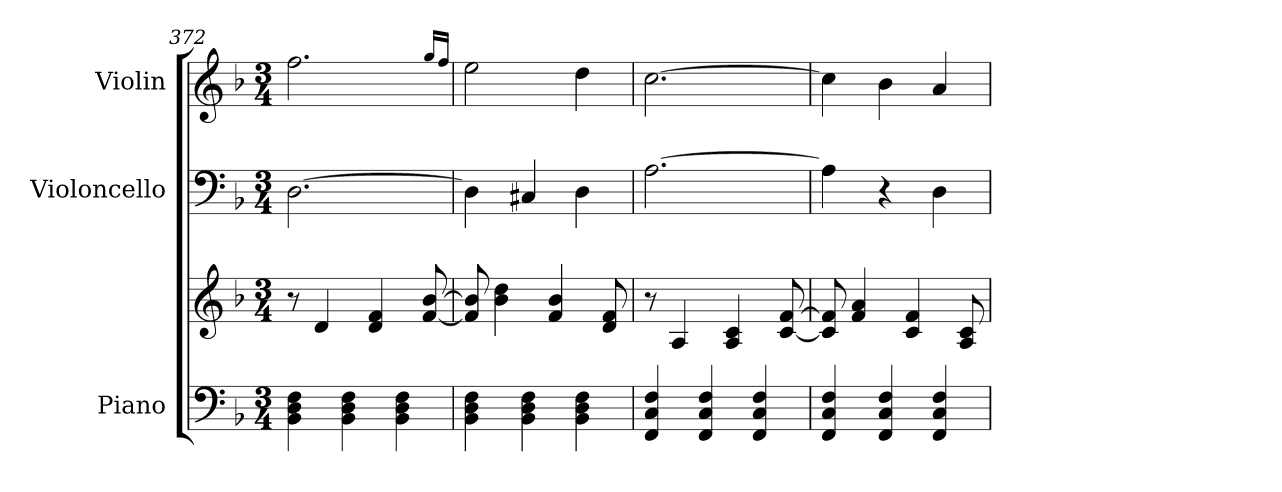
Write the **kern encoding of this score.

**kern	**kern	**kern	**kern
*part3	*part3	*part2	*part1
*staff4	*staff3	*staff2	*staff1
*I"Piano	*	*I"Violoncello	*I"Violin
*I'Pno	*	*I'Vc	*I'Vln
*clefF4	*clefG2	*clefF4	*clefG2
*k[b-]	*k[b-]	*k[b-]	*k[b-]
*M3/4	*M3/4	*M3/4	*M3/4
=372	=372	=372	=372
4BB-\ 4D\ 4F\	8r	[2.D\	2.ff\
.	4d/	.	.
4BB-\ 4D\ 4F\	.	.	.
.	4d/ 4f/	.	.
4BB-\ 4D\ 4F\	.	.	.
.	[8f/ [8b-/	.	.
.	.	.	16qgg/LL
.	.	.	16qff/JJ
=373	=373	=373	=373
4BB-\ 4D\ 4F\	8f/] 8b-/]	4D\]	2ee\
.	4b-\ 4dd\	.	.
4BB-\ 4D\ 4F\	.	4C#X/	.
.	4f/ 4b-/	.	.
4BB-\ 4D\ 4F\	.	4D\	4dd\
.	8d/ 8f/	.	.
!!LO:LB:g=z
=374	=374	=374	=374
4FF/ 4C/ 4F/	8r	[2.A\	[2.cc\
.	4A/	.	.
4FF/ 4C/ 4F/	.	.	.
.	4A/ 4c/	.	.
4FF/ 4C/ 4F/	.	.	.
.	[8c/ [8f/	.	.
=375	=375	=375	=375
4FF/ 4C/ 4F/	8c/] 8f/]	4A\]	4cc\]
.	4f/ 4a/	.	.
4FF/ 4C/ 4F/	.	4r	4b-\
.	4c/ 4f/	.	.
4FF/ 4C/ 4F/	.	4D\	4a/
.	8A/ 8c/	.	.
=	=	=	=
*-	*-	*-	*-
